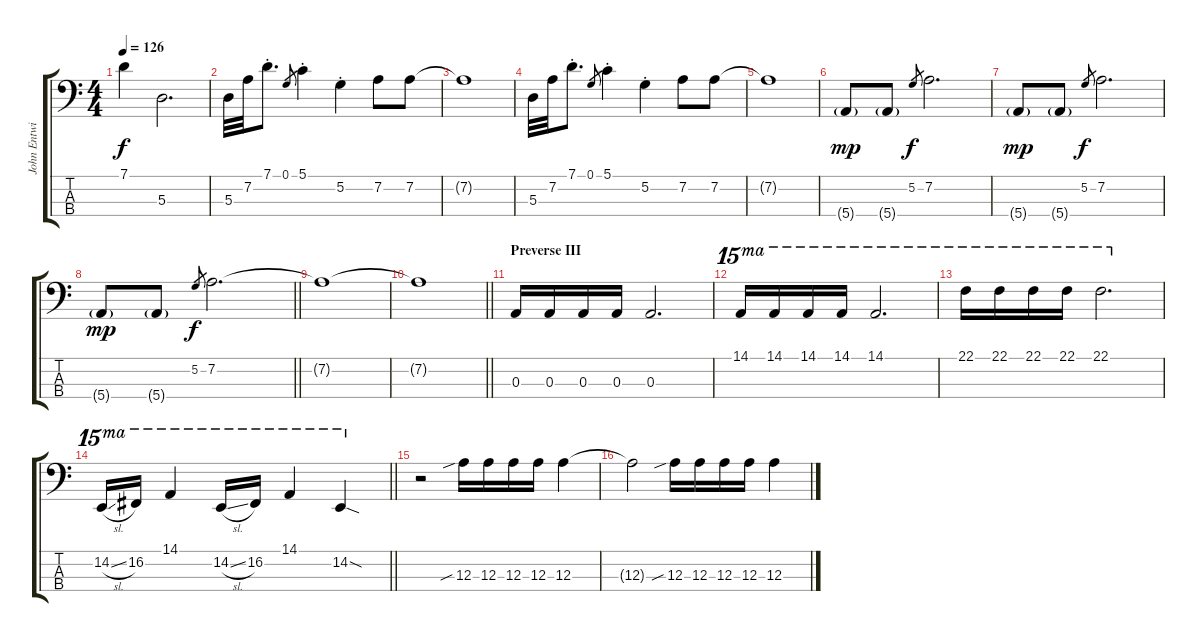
\track ("John Entwistle" "John Entwi") {instrument electricbassfinger}
\staff {score tabs}
\tuning (G2 D2 A1 E1) {hide}
\ts (4 4)
\tempo 126
\clef f4
\ks c
7.1{t}.4{dy f} 5.3.2{d} |
5.3.32 7.2.32 7.1{st}.8{d} 0.1.8{gr} 5.1{st}.4 5.2{st}.4 7.2.8 7.2.8 |
7.2{t}.1 |
5.3.32 7.2.32 7.1{st}.8{d} 0.1.8{gr} 5.1{st}.4 5.2{st}.4 7.2.8 7.2.8 |
7.2{t}.1 |
5.4{g}.8{dy mp} 5.4{g}.8 5.2.8{gr dy f} 7.2.2{d} |
5.4{g}.8{dy mp} 5.4{g}.8 5.2.8{gr dy f} 7.2.2{d} |
\barLineRight lightlight
5.4{g}.8{dy mp} 5.4{g}.8 5.2.8{gr dy f} 7.2.2{d} |
7.2{t}.1{volume 2} |
\barLineRight lightlight
7.2{t}.1 |
\section ("" "Preverse III")
0.3.16{volume 12} 0.3.16 0.3.16 0.3.16 0.3.2{d} |
14.1.16{ot 15ma} 14.1.16{ot 15ma} 14.1.16{ot 15ma} 14.1.16{ot 15ma} 14.1.2{d ot 15ma} |
22.1.16{ot 15ma} 22.1.16{ot 15ma} 22.1.16{ot 15ma} 22.1.16{ot 15ma} 22.1.2{d ot 15ma} |
\barLineRight lightlight
14.2{sl}.16{ot 15ma} 16.2.16{ot 15ma} 14.1.4{ot 15ma} 14.2{sl}.16{ot 15ma} 16.2.16{ot 15ma} 14.1.4{ot 15ma} 14.2{sod}.4{ot 15ma} |
r.2 12.3{sib}.16 12.3.16 12.3.16 12.3.16 12.3.4 |
12.3{t}.2 12.3{sib}.16 12.3.16 12.3.16 12.3.16 12.3.4
